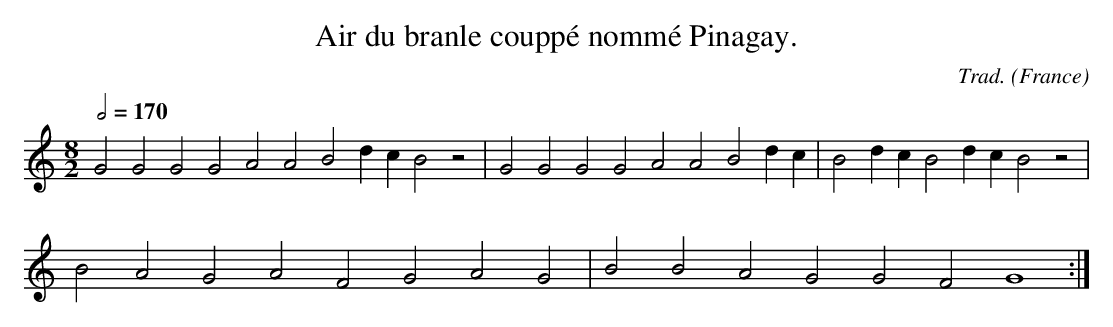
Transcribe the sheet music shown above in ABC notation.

X:1
T:Air du branle couppé nommé Pinagay.
C:Trad.
O:France
M:8/2
L:1/2
Q:1/2=170
K:C
GGGG AABd/c/ Bz | GGGG AABd/c/ | Bd/c/B d/c/ Bz |
BAGA FGAG | BBAG GFG2 :|
